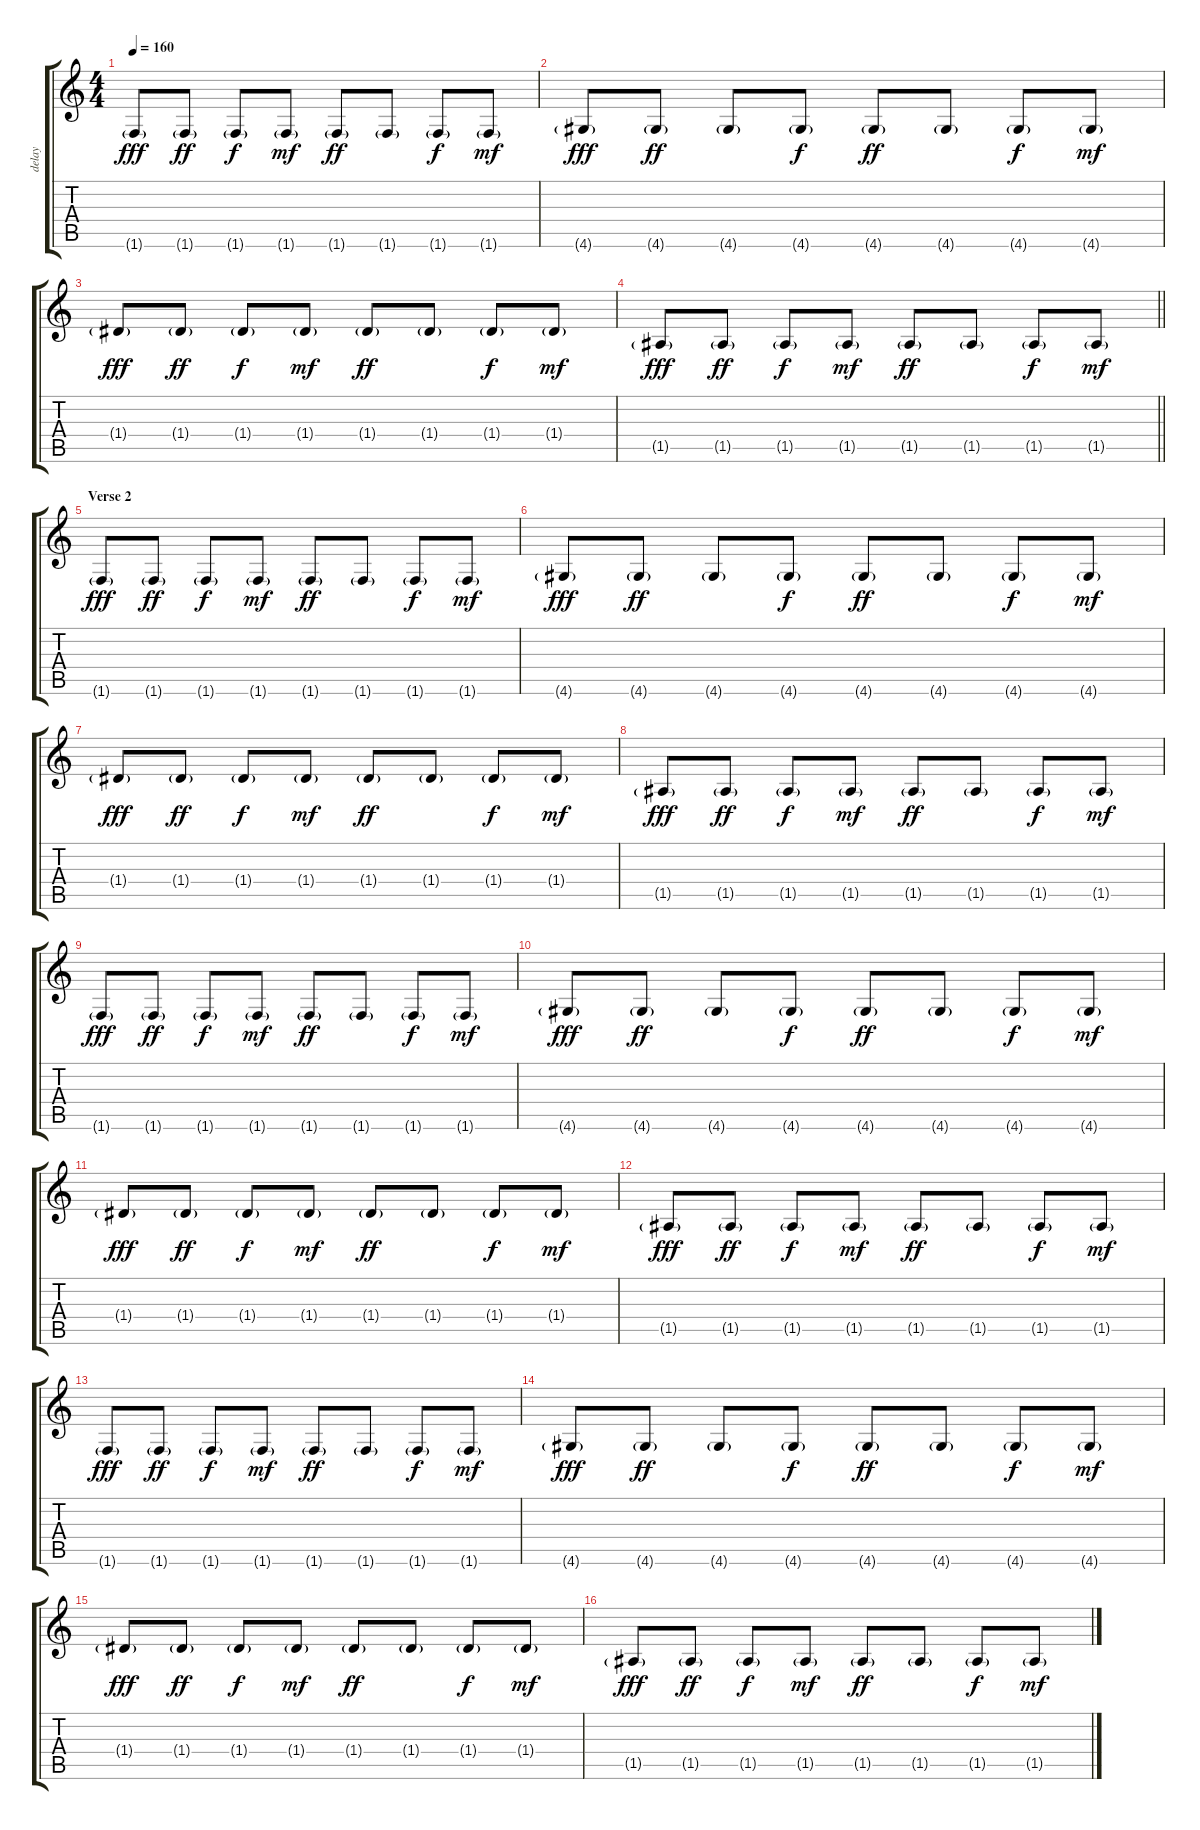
\track ("delay" "delay") {instrument distortionguitar}
\staff {score tabs}
\tuning (E4 B3 G3 D3 A2 E2) {hide}
\ts (4 4)
\tempo 160
\clef g2
\ks c
1.6{g}.8{dy fff} 1.6{g}.8{dy ff} 1.6{g}.8{dy f} 1.6{g}.8{dy mf} 1.6{g}.8{dy ff} 1.6{g}.8 1.6{g}.8{dy f} 1.6{g}.8{dy mf} |
4.6{g}.8{dy fff} 4.6{g}.8{dy ff} 4.6{g}.8 4.6{g}.8{dy f} 4.6{g}.8{dy ff} 4.6{g}.8 4.6{g}.8{dy f} 4.6{g}.8{dy mf} |
1.4{g}.8{dy fff} 1.4{g}.8{dy ff} 1.4{g}.8{dy f} 1.4{g}.8{dy mf} 1.4{g}.8{dy ff} 1.4{g}.8 1.4{g}.8{dy f} 1.4{g}.8{dy mf} |
\barLineRight lightlight
1.5{g}.8{dy fff} 1.5{g}.8{dy ff} 1.5{g}.8{dy f} 1.5{g}.8{dy mf} 1.5{g}.8{dy ff} 1.5{g}.8 1.5{g}.8{dy f} 1.5{g}.8{dy mf} |
\section ("" "Verse 2")
1.6{g}.8{dy fff} 1.6{g}.8{dy ff} 1.6{g}.8{dy f} 1.6{g}.8{dy mf} 1.6{g}.8{dy ff} 1.6{g}.8 1.6{g}.8{dy f} 1.6{g}.8{dy mf} |
4.6{g}.8{dy fff} 4.6{g}.8{dy ff} 4.6{g}.8 4.6{g}.8{dy f} 4.6{g}.8{dy ff} 4.6{g}.8 4.6{g}.8{dy f} 4.6{g}.8{dy mf} |
1.4{g}.8{dy fff} 1.4{g}.8{dy ff} 1.4{g}.8{dy f} 1.4{g}.8{dy mf} 1.4{g}.8{dy ff} 1.4{g}.8 1.4{g}.8{dy f} 1.4{g}.8{dy mf} |
1.5{g}.8{dy fff} 1.5{g}.8{dy ff} 1.5{g}.8{dy f} 1.5{g}.8{dy mf} 1.5{g}.8{dy ff} 1.5{g}.8 1.5{g}.8{dy f} 1.5{g}.8{dy mf} |
1.6{g}.8{dy fff} 1.6{g}.8{dy ff} 1.6{g}.8{dy f} 1.6{g}.8{dy mf} 1.6{g}.8{dy ff} 1.6{g}.8 1.6{g}.8{dy f} 1.6{g}.8{dy mf} |
4.6{g}.8{dy fff} 4.6{g}.8{dy ff} 4.6{g}.8 4.6{g}.8{dy f} 4.6{g}.8{dy ff} 4.6{g}.8 4.6{g}.8{dy f} 4.6{g}.8{dy mf} |
1.4{g}.8{dy fff} 1.4{g}.8{dy ff} 1.4{g}.8{dy f} 1.4{g}.8{dy mf} 1.4{g}.8{dy ff} 1.4{g}.8 1.4{g}.8{dy f} 1.4{g}.8{dy mf} |
1.5{g}.8{dy fff} 1.5{g}.8{dy ff} 1.5{g}.8{dy f} 1.5{g}.8{dy mf} 1.5{g}.8{dy ff} 1.5{g}.8 1.5{g}.8{dy f} 1.5{g}.8{dy mf} |
1.6{g}.8{dy fff} 1.6{g}.8{dy ff} 1.6{g}.8{dy f} 1.6{g}.8{dy mf} 1.6{g}.8{dy ff} 1.6{g}.8 1.6{g}.8{dy f} 1.6{g}.8{dy mf} |
4.6{g}.8{dy fff} 4.6{g}.8{dy ff} 4.6{g}.8 4.6{g}.8{dy f} 4.6{g}.8{dy ff} 4.6{g}.8 4.6{g}.8{dy f} 4.6{g}.8{dy mf} |
1.4{g}.8{dy fff} 1.4{g}.8{dy ff} 1.4{g}.8{dy f} 1.4{g}.8{dy mf} 1.4{g}.8{dy ff} 1.4{g}.8 1.4{g}.8{dy f} 1.4{g}.8{dy mf} |
1.5{g}.8{dy fff} 1.5{g}.8{dy ff} 1.5{g}.8{dy f} 1.5{g}.8{dy mf} 1.5{g}.8{dy ff} 1.5{g}.8 1.5{g}.8{dy f} 1.5{g}.8{dy mf}
